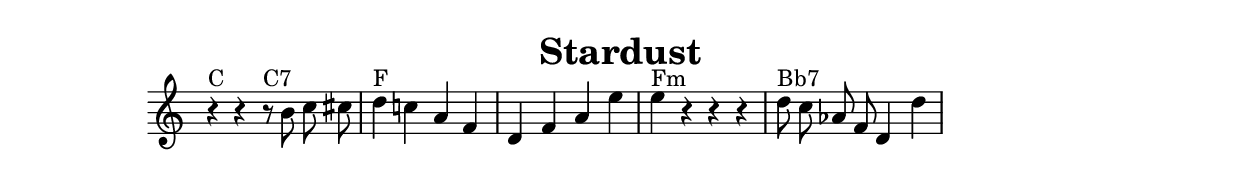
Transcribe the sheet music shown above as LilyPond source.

#(ly:set-option 'midi-extension "mid")
\version "2.12.3"
\include "english.ly"
\header{
title = "Stardust"
composer = ""
}
%{
Title: Stardust
Key: C

  C   C7       F                   Fm        Bb7
         ..    . .             .   .         ..      .
| - - -N SS# | R S D m | R m D G | G - - - | RS dm R R |

%}
melody = {
\once \override Staff.TimeSignature #'stencil = ##f
\clef treble
\key c \major
\autoBeamOn
\cadenzaOn


 \bar "|"  r4^"C" r4 r8^"C7" b'8 c''8 cs''8 \bar "|"  d''4^"F" c''4 a'4 f'4 \bar "|"  d'4 f'4 a'4 e''4 \bar "|"  e''4^"Fm" r4 r4 r4 \bar "|"  d''8^"Bb7" c''8 af'8 f'8 d'4 d''4 \bar "|" 

}


text = \lyricmode {

}

\score{

<<
\new Voice = "one" {
\melody
}
\new Lyrics \lyricsto "one" \text
>>
\layout {
\context {
\Score
\remove "Bar_number_engraver"
}
}
\midi {
\context {
\Score
tempoWholesPerMinute = #(ly:make-moment 200 4)
}
}
}